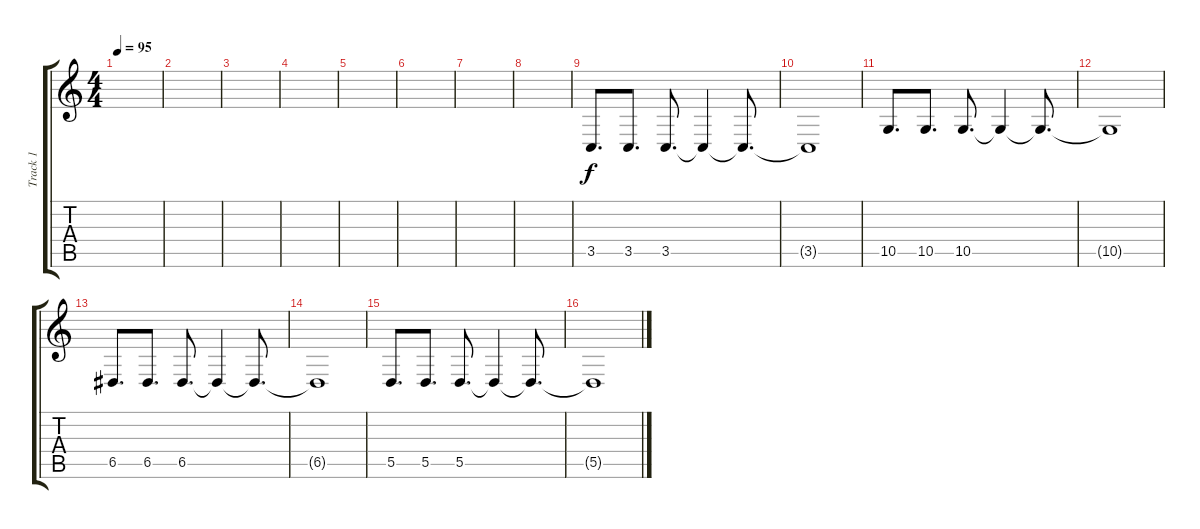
\track ("Track 1" "Track 1") {instrument acousticgrandpiano}
\staff {score tabs}
\tuning (E4 B3 G3 D3 A2 E2) {hide}
\ts (4 4)
\tempo 95
\clef g2
\ks c
|
|
|
|
|
|
|
|
3.5.8{d dy f} 3.5.8{d} 3.5.8{d} 3.5{t}.4 3.5{t}.8{d} |
3.5{t}.1 |
10.5.8{d} 10.5.8{d} 10.5.8{d} 10.5{t}.4 10.5{t}.8{d} |
10.5{t}.1 |
6.5.8{d} 6.5.8{d} 6.5.8{d} 6.5{t}.4 6.5{t}.8{d} |
6.5{t}.1 |
5.5.8{d} 5.5.8{d} 5.5.8{d} 5.5{t}.4 5.5{t}.8{d} |
5.5{t}.1
